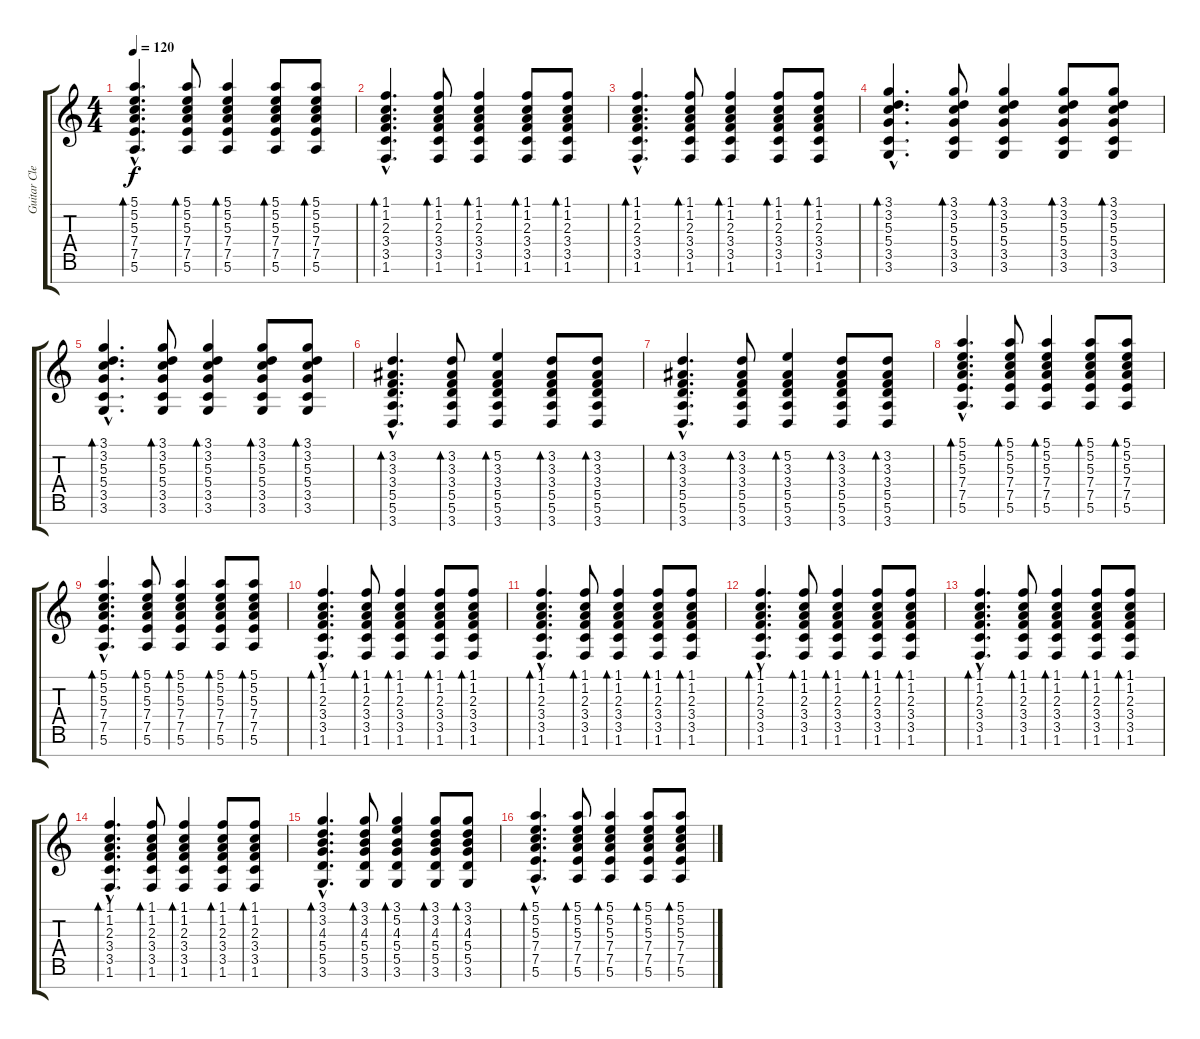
\track ("Guitar Clean" "Guitar Cle") {instrument electricguitarclean}
\staff {score tabs}
\tuning (E4 B3 G3 D3 A2 E2 B1) {hide}
\ts (4 4)
\tempo 120
\clef g2
\ks c
(5.1{hac} 5.2{hac} 5.3{hac} 7.4{hac} 7.5{hac} 5.6{hac}).4{d bd 60 dy f} (5.1 5.2 5.3 7.4 7.5 5.6).8{bd 60} (5.1 5.2 5.3 7.4 7.5 5.6).4{bd 60} (5.1 5.2 5.3 7.4 7.5 5.6).8{bd 60} (5.1 5.2 5.3 7.4 7.5 5.6).8{bd 60} |
(1.1{hac} 1.2{hac} 2.3{hac} 3.4{hac} 3.5{hac} 1.6{hac}).4{d bd 60} (1.1 1.2 2.3 3.4 3.5 1.6).8{bd 60} (1.1 1.2 2.3 3.4 3.5 1.6).4{bd 60} (1.1 1.2 2.3 3.4 3.5 1.6).8{bd 60} (1.1 1.2 2.3 3.4 3.5 1.6).8{bd 60} |
(1.1{hac} 1.2{hac} 2.3{hac} 3.4{hac} 3.5{hac} 1.6{hac}).4{d bd 60} (1.1 1.2 2.3 3.4 3.5 1.6).8{bd 60} (1.1 1.2 2.3 3.4 3.5 1.6).4{bd 60} (1.1 1.2 2.3 3.4 3.5 1.6).8{bd 60} (1.1 1.2 2.3 3.4 3.5 1.6).8{bd 60} |
(3.1{hac} 3.2{hac} 5.3{hac} 5.4{hac} 3.5{hac} 3.6{hac}).4{d bd 60} (3.1 3.2 5.3 5.4 3.5 3.6).8{bd 60} (3.1 3.2 5.3 5.4 3.5 3.6).4{bd 60} (3.1 3.2 5.3 5.4 3.5 3.6).8{bd 60} (3.1 3.2 5.3 5.4 3.5 3.6).8{bd 60} |
(3.1{hac} 3.2{hac} 5.3{hac} 5.4{hac} 3.5{hac} 3.6{hac}).4{d bd 60} (3.1 3.2 5.3 5.4 3.5 3.6).8{bd 60} (3.1 3.2 5.3 5.4 3.5 3.6).4{bd 60} (3.1 3.2 5.3 5.4 3.5 3.6).8{bd 60} (3.1 3.2 5.3 5.4 3.5 3.6).8{bd 60} |
(3.2{hac} 3.3{hac} 3.4{hac} 5.5{hac} 5.6{hac} 3.7{hac}).4{d bd 60} (3.2 3.3 3.4 5.5 5.6 3.7).8{bd 60} (5.2 3.3 3.4 5.5 5.6 3.7).4{bd 60} (3.2 3.3 3.4 5.5 5.6 3.7).8{bd 60} (3.2 3.3 3.4 5.5 5.6 3.7).8{bd 60} |
(3.2{hac} 3.3{hac} 3.4{hac} 5.5{hac} 5.6{hac} 3.7{hac}).4{d bd 60} (3.2 3.3 3.4 5.5 5.6 3.7).8{bd 60} (5.2 3.3 3.4 5.5 5.6 3.7).4{bd 60} (3.2 3.3 3.4 5.5 5.6 3.7).8{bd 60} (3.2 3.3 3.4 5.5 5.6 3.7).8{bd 60} |
(5.1{hac} 5.2{hac} 5.3{hac} 7.4{hac} 7.5{hac} 5.6{hac}).4{d bd 60} (5.1 5.2 5.3 7.4 7.5 5.6).8{bd 60} (5.1 5.2 5.3 7.4 7.5 5.6).4{bd 60} (5.1 5.2 5.3 7.4 7.5 5.6).8{bd 60} (5.1 5.2 5.3 7.4 7.5 5.6).8{bd 60} |
(5.1{hac} 5.2{hac} 5.3{hac} 7.4{hac} 7.5{hac} 5.6{hac}).4{d bd 60} (5.1 5.2 5.3 7.4 7.5 5.6).8{bd 60} (5.1 5.2 5.3 7.4 7.5 5.6).4{bd 60} (5.1 5.2 5.3 7.4 7.5 5.6).8{bd 60} (5.1 5.2 5.3 7.4 7.5 5.6).8{bd 60} |
(1.1{hac} 1.2{hac} 2.3{hac} 3.4{hac} 3.5{hac} 1.6{hac}).4{d bd 60} (1.1 1.2 2.3 3.4 3.5 1.6).8{bd 60} (1.1 1.2 2.3 3.4 3.5 1.6).4{bd 60} (1.1 1.2 2.3 3.4 3.5 1.6).8{bd 60} (1.1 1.2 2.3 3.4 3.5 1.6).8{bd 60} |
(1.1{hac} 1.2{hac} 2.3{hac} 3.4{hac} 3.5{hac} 1.6{hac}).4{d bd 60} (1.1 1.2 2.3 3.4 3.5 1.6).8{bd 60} (1.1 1.2 2.3 3.4 3.5 1.6).4{bd 60} (1.1 1.2 2.3 3.4 3.5 1.6).8{bd 60} (1.1 1.2 2.3 3.4 3.5 1.6).8{bd 60} |
(1.1{hac} 1.2{hac} 2.3{hac} 3.4{hac} 3.5{hac} 1.6{hac}).4{d bd 60} (1.1 1.2 2.3 3.4 3.5 1.6).8{bd 60} (1.1 1.2 2.3 3.4 3.5 1.6).4{bd 60} (1.1 1.2 2.3 3.4 3.5 1.6).8{bd 60} (1.1 1.2 2.3 3.4 3.5 1.6).8{bd 60} |
(1.1{hac} 1.2{hac} 2.3{hac} 3.4{hac} 3.5{hac} 1.6{hac}).4{d bd 60} (1.1 1.2 2.3 3.4 3.5 1.6).8{bd 60} (1.1 1.2 2.3 3.4 3.5 1.6).4{bd 60} (1.1 1.2 2.3 3.4 3.5 1.6).8{bd 60} (1.1 1.2 2.3 3.4 3.5 1.6).8{bd 60} |
(1.1{hac} 1.2{hac} 2.3{hac} 3.4{hac} 3.5{hac} 1.6{hac}).4{d bd 60} (1.1 1.2 2.3 3.4 3.5 1.6).8{bd 60} (1.1 1.2 2.3 3.4 3.5 1.6).4{bd 60} (1.1 1.2 2.3 3.4 3.5 1.6).8{bd 60} (1.1 1.2 2.3 3.4 3.5 1.6).8{bd 60} |
(3.1{hac} 3.2{hac} 4.3{hac} 5.4{hac} 5.5{hac} 3.6{hac}).4{d bd 60} (3.1 3.2 4.3 5.4 5.5 3.6).8{bd 60} (3.1 5.2 4.3 5.4 5.5 3.6).4{bd 60} (3.1 3.2 4.3 5.4 5.5 3.6).8{bd 60} (3.1 3.2 4.3 5.4 5.5 3.6).8{bd 60} |
(5.1{hac} 5.2{hac} 5.3{hac} 7.4{hac} 7.5{hac} 5.6{hac}).4{d bd 60} (5.1 5.2 5.3 7.4 7.5 5.6).8{bd 60} (5.1 5.2 5.3 7.4 7.5 5.6).4{bd 60} (5.1 5.2 5.3 7.4 7.5 5.6).8{bd 60} (5.1 5.2 5.3 7.4 7.5 5.6).8{bd 60}
